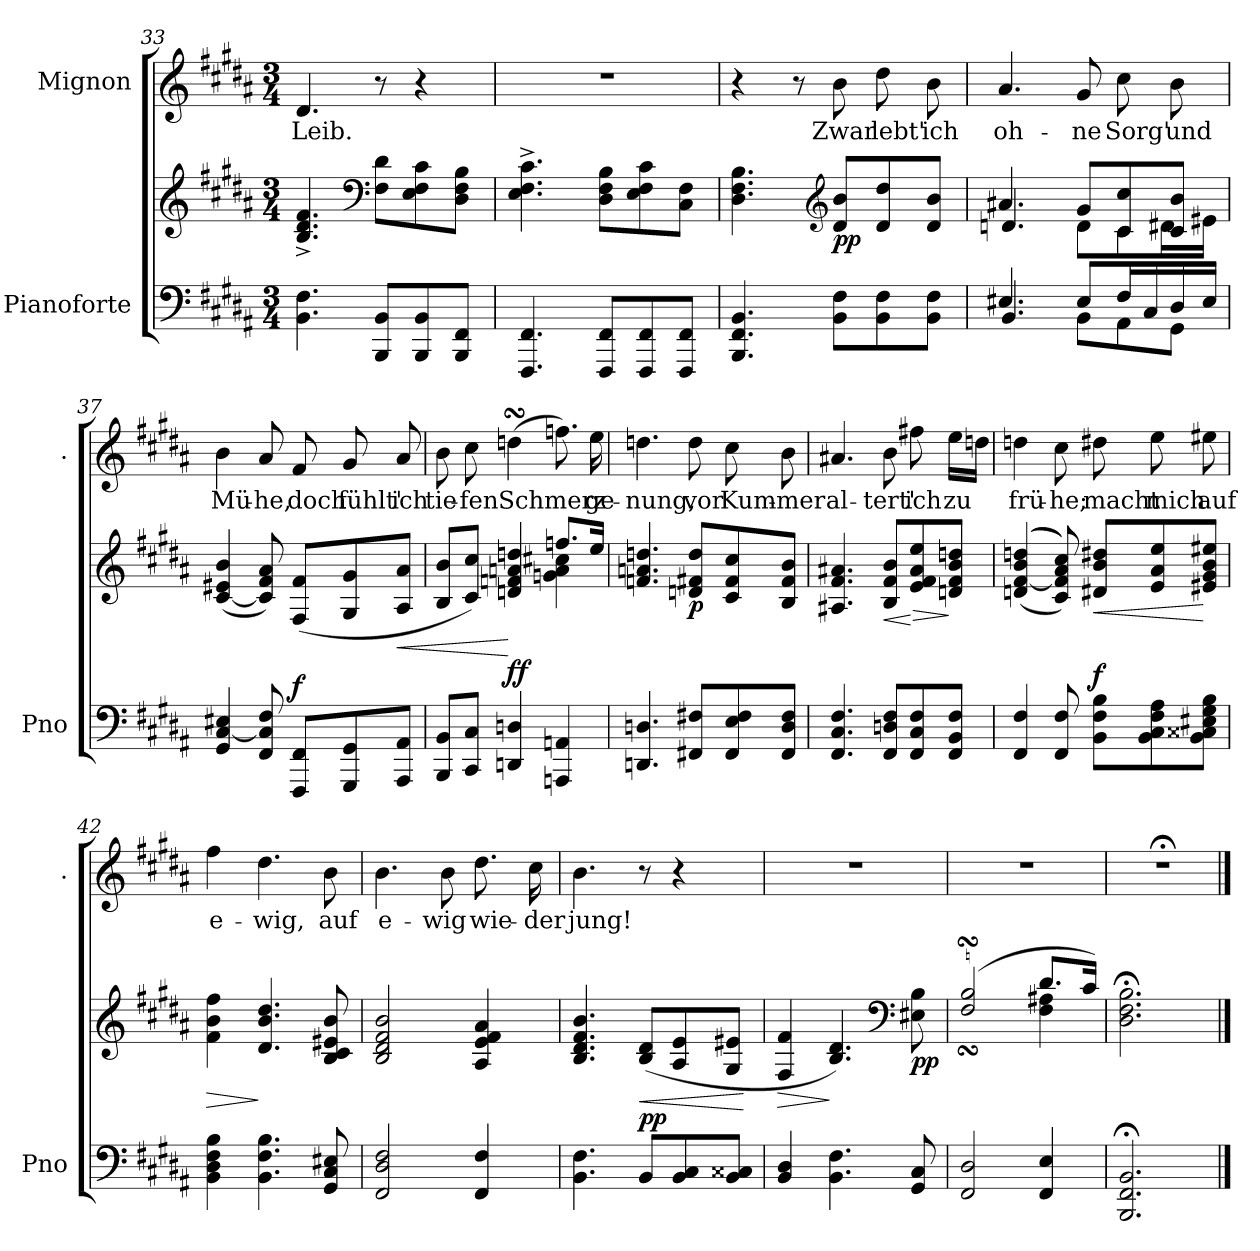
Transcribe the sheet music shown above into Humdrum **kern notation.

**kern	**kern	**dynam	**kern	**text
*part2	*part2	*part2	*part1	*part1
*staff3	*staff2	*staff2/3	*staff1	*staff1
*I"Pianoforte	*	*	*I"Mignon	*
*I'Pno	*	*	*I'.	*
*clefF4	*clefG2	*	*clefG2	*
*k[f#c#g#d#a#]	*k[f#c#g#d#a#]	*	*k[f#c#g#d#a#]	*
*M3/4	*M3/4	*	*M3/4	*
=33	=33	=33	=33	=33
!	!	!	!	!LO:LY:b
4.BB\ 4.F#\	4.B/^ 4.d#/^ 4.f#/^	.	4.d#/	Leib.
*	*clefF4	*	*	*
8BBB/ 8BB/L	8F#\ 8d#\L	.	8r	.
8BBB/ 8BB/	8E\ 8F#\ 8c#\	.	4r	.
8BBB/ 8FF#/J	8D#\ 8F#\ 8B\J	.	.	.
=34	=34	=34	=34	=34
4.FFF#/ 4.FF#/	4.E\^ 4.F#\^ 4.c#\^	.	2.r	.
8FFF#/ 8FF#/L	8D#\ 8F#\ 8B\L	.	.	.
8FFF#/ 8FF#/	8E\ 8F#\ 8c#\	.	.	.
8FFF#/ 8FF#/J	8C#\ 8F#\J	.	.	.
=35	=35	=35	=35	=35
4.BBB/ 4.FF#/ 4.BB/	4.D#\ 4.F#\ 4.B\	.	4r	.
.	.	.	8r	.
*	*clefG2	*	*	*
!	!	!LO:DY:b	!	!LO:LY:b
8BB\ 8F#\L	8d#/ 8b/L	pp	8b\	Zwar
!	!	!	!	!LO:LY:b
8BB\ 8F#\	8d#/ 8dd#/	.	8dd#\	lebt'
!	!	!	!	!LO:LY:b
8BB\ 8F#\J	8d#/ 8b/J	.	8b\	ich
=36	=36	=36	=36	=36
*^	*^	*	*	*
!	!	!	!	!	!	!LO:LY:b
4.E#X/	4.BB/	4.a#X/	4.dn/	.	4.a#/	oh-
!	!	!	!	!	!	!LO:LY:b
8E#/L	8BB\L	8g#/L	8d\L	.	8g#/	-ne
!	!	!	!	!	!	!LO:LY:b
16F#/L	8AA#\	8c#/ 8cc#/	8c#\	.	8cc#\	Sorg'
16C#/	.	.	.	.	.	.
!	!	!	!	!	!	!LO:LY:b
16D#/	8GG#\J	8c#/ 8b/J	16d#X\L	.	8b\	und
16E#/JJ	.	.	16e#X\JJ	.	.	.
*v	*v	*	*	*	*	*
!!LO:LB:g=z
=37	=37	=37	=37	=37	=37
!	!	!	!	!	!LO:LY:b
*	*v	*v	*	*	*
4GG#/ [4C#/ 4E#X/	(>[4c#/ 4e#X/ 4b/	.	4b\	Mü-
!	!	!	!	!LO:LY:b
8FF#/ 8C#/] 8F#/	8c#/] 8f#/ 8a#/)	.	8a#/	-he,
!	!	!LO:DY:a=2	!	!LO:LY:b
8FFF#/ 8FF#/L	(8F#/ 8f#/L	f	8f#/	doch
!	!	!	!	!LO:LY:b
8GGG#/ 8GG#/	8G#/ 8g#/	.	8g#/	fühlt'
!	!	!LO:HP:b	!	!LO:LY:b
8AAA#/ 8AA#/J	8A#/ 8a#/J	<	8a#/	ich
=38	=38	=38	=38	=38
*	*^	*	*	*
!	!	!	!	!	!LO:LY:b
8BBB/ 8BB/L	8B/ 8b/L	2ryy	.	8b\	tie-
!	!	!	!	!	!LO:LY:b
8CC#/ 8C#/J	8c#/ 8cc#/J)	.	.	8cc#\	-fen
!	!	!	!LO:DY:n=1:a=2	!	!LO:LY:b
4DDn/ 4Dn/	4dn/ 4fn/ 4an/ 4ddn/	.	[ ff	(4ddnsSSs\	Schmerz
4AAAn/ 4AAn/	8.ffn/L	4gn\ 4a\ 4cc#X\	.	8.ffn\)	.
!	!	!	!	!	!LO:LY:b
.	16ee/Jk	.	.	16ee\	ge-
*	*v	*v	*	*	*
=39	=39	=39	=39	=39
!	!	!	!	!LO:LY:b
4.DDn/ 4.Dn/	4.fn/ 4.an/ 4.ddn/	.	4.ddn\	-nung,
!	!	!LO:DY:b	!	!LO:LY:b
8FF#X/ 8F#X/L	8dn/ 8f#X/ 8dd/L	p	8dd\	vor
!	!	!	!	!LO:LY:b
8FF#/ 8E/ 8F#/	8c#/ 8f#/ 8cc#/	.	8cc#\	Kum-
!	!	!	!	!LO:LY:b
8FF#/ 8D/ 8F#/J	8B/ 8f#/ 8b/J	.	8b\	-mer
=40	=40	=40	=40	=40
!	!	!	!	!LO:LY:b
4.FF#/ 4.C#/ 4.F#/	4.A#X/ 4.f#/ 4.a#X/	.	4.a#X/	al-
!	!	!LO:HP:b	!	!LO:LY:b
8FF#/ 8Dn/ 8F#/L	8B/ 8f#/ 8b/L	<	8b\	-tert'
!	!	!LO:HP:n=1:b	!	!LO:LY:b
8FF#/ 8C#/ 8F#/	8e/ 8f#/ 8a#/ 8ee/	[ >	8ff#X\	ich
!	!	!	!	!LO:LY:b
8FF#/ 8BB/ 8F#/J	8dn/ 8f#/ 8b/ 8ddn/J	]	16ee\LL	zu
.	.	.	16ddn\JJ	.
!!LO:LB:g=z
=41	=41	=41	=41	=41
!	!	!	!	!LO:LY:b
4FF#/ 4F#/	(>(>(4dn/ [4f#/ 4b/ 4ddn/	.	4ddn\	frü-
!	!	!	!	!LO:LY:b
8FF#/ 8F#/	8c#/ 8f#/] 8a#/ 8cc#/)))	.	8cc#\	-he;
!	!	!LO:HP:b	!	!LO:LY:b
!	!	!LO:DY:n=1:a=2	!	!
8BB\ 8F#\ 8B\L	8d#X/ 8b/ 8dd#X/L	< f	8dd#X\	macht
!	!	!	!	!LO:LY:b
8BB\ 8C#\ 8F#\ 8A#\	8e/ 8a#/ 8ee/	.	8ee\	mich
!	!	!	!	!LO:LY:b
8BB\ 8C##X\ 8E#X\ 8G#\ 8B\J	8e#X/ 8g#/ 8b/ 8ee#X/J	[	8ee#X\	auf
=42	=42	=42	=42	=42
!	!	!LO:HP:b	!	!LO:LY:b
4BB\ 4D#\ 4F#\ 4B\	4f#\ 4b\ 4ff#\	>	4ff#\	e-
!	!	!	!	!LO:LY:b
4.BB\ 4.F#\ 4.B\	4.d#/ 4.b/ 4.dd#/	]	4.dd#\	-wig,
!	!	!	!	!LO:LY:b
8GG#/ 8C#/ 8E#X/	8B/ 8c#/ 8e#X/ 8b/	.	8b\	auf
=43	=43	=43	=43	=43
!	!	!	!	!LO:LY:b
2FF#/ 2D#/ 2F#/	2B/ 2d#/ 2f#/ 2b/	.	4.b\	e-
!	!	!	!	!LO:LY:b
.	.	.	8b\	-wig
!	!	!	!	!LO:LY:b
4FF#/ 4F#/	4A#/ 4e/ 4f#/ 4a#/	.	8.dd#\	wie-
!	!	!	!	!LO:LY:b
.	.	.	16cc#\	-der
=44	=44	=44	=44	=44
!	!	!	!	!LO:LY:b
4.BB\ 4.F#\	4.B/ 4.d#/ 4.f#/ 4.b/	.	4.b\	jung!
!	!	!LO:HP:b	!	!
!	!	!LO:DY:n=1:a=2	!	!
!	!	!LO:DY:n=2:a=2	!	!
8BB/L	(>8B/ 8d#/L	< p p	8r	.
8BB/ 8C#/	8A#/ 8e/	.	4r	.
8BB/ 8C##X/J	8G#/ 8e#X/J	.	.	.
.	.	[	.	.
=45	=45	=45	=45	=45
!	!	!LO:HP:b	!	!
4BB/ 4D#/	4F#/ 4f#/	>	2.r	.
4.BB\ 4.F#\	4.B/ 4.d#/)	]	.	.
*	*clefF4	*	*	*
!	!	!LO:DY:b	!	!
8GG#/ 8C#/	8E#X\ 8B\	pp	.	.
=46	=46	=46	=46	=46
*	*^	*	*	*
2FF#/ 2D#/	(2F#/sSSS 2B/sSSS	2ryy	.	2.r	.
4FF#/ 4E/	4F#\ 4A#\	8.d#/L	.	.	.
.	.	16c#/Jk)	.	.	.
*	*v	*v	*	*	*
=47	=47	=47	=47	=47
2.BBB/;< 2.FF#/;< 2.BB/;<	2.D#\;< 2.F#\;< 2.B\;<	.	2.r;<	.
==	==	==	==	==
*-	*-	*-	*-	*-
